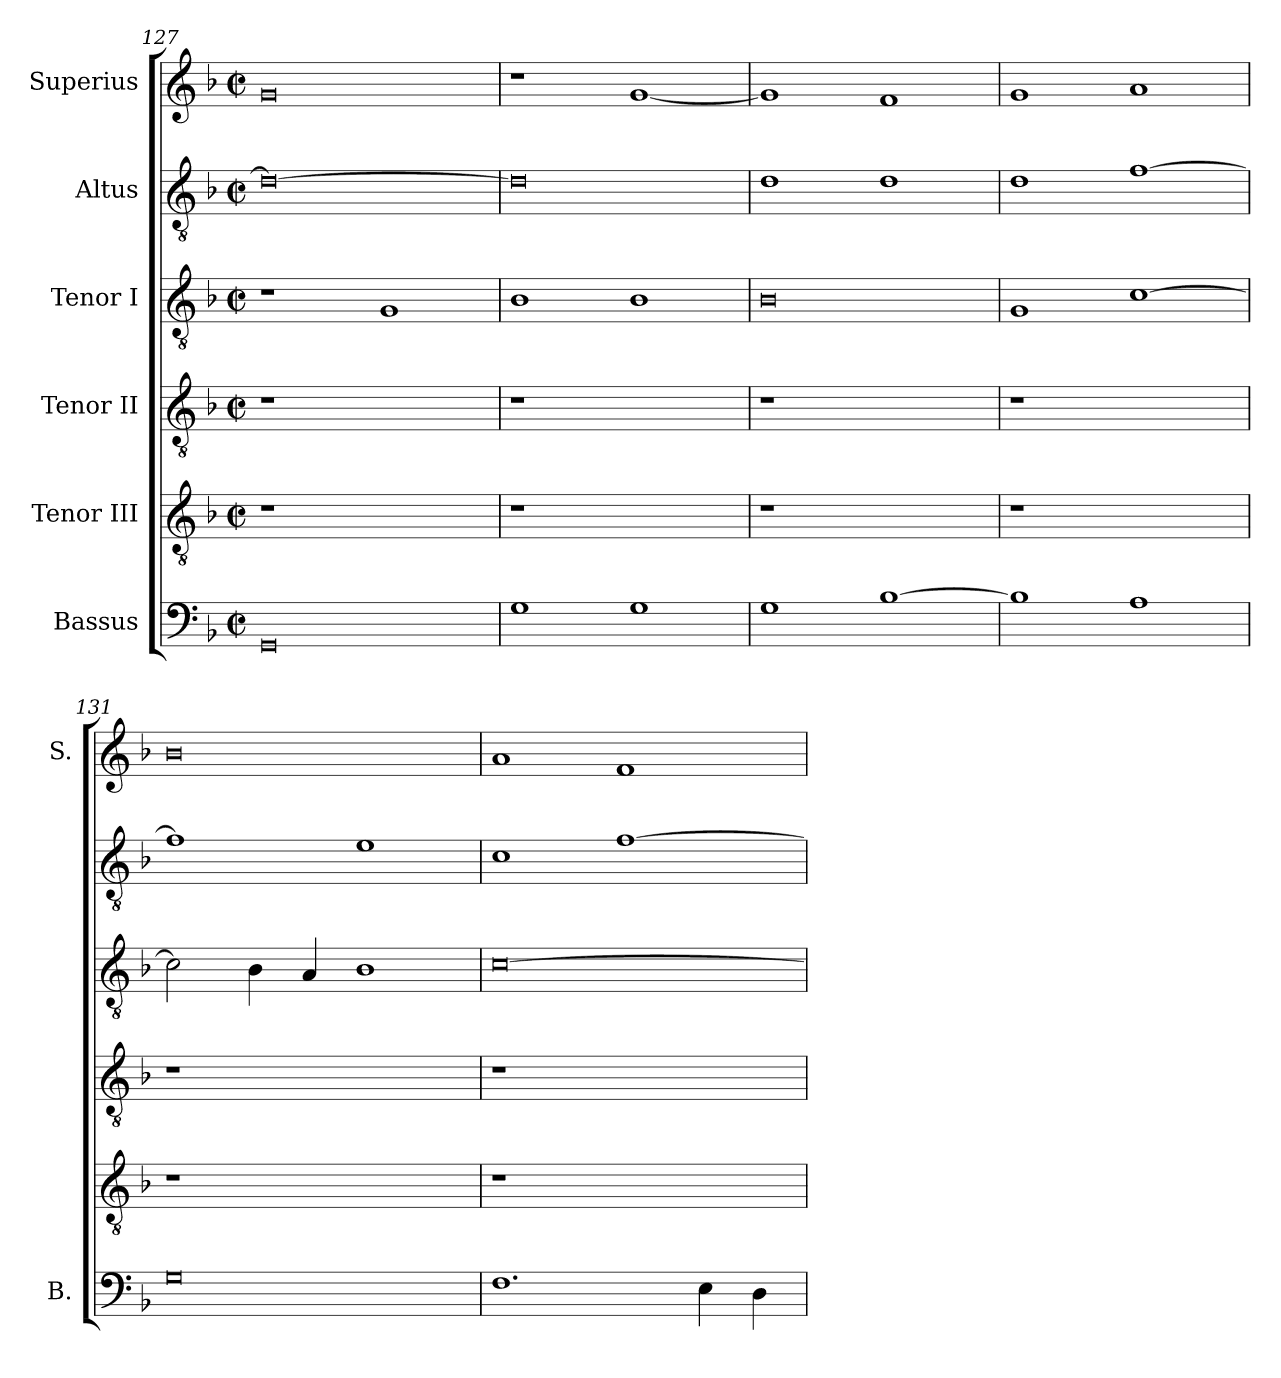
**kern	**kern	**kern	**kern	**kern	**kern
*part6	*part5	*part4	*part3	*part2	*part1
*staff6	*staff5	*staff4	*staff3	*staff2	*staff1
*I"Bassus	*I"Tenor III	*I"Tenor II	*I"Tenor I	*I"Altus	*I"Superius
*I'B.	*	*	*	*	*I'S.
!!LO:LB:g=z
*clefF4	*clefGv2	*clefGv2	*clefGv2	*clefGv2	*clefG2
*	*ITrd7c12	*ITrd7c12	*ITrd7c12	*ITrd7c12	*
*k[b-]	*k[b-]	*k[b-]	*k[b-]	*k[b-]	*k[b-]
*F:	*F:	*F:	*F:	*F:	*F:
*M2/2	*M2/2	*M2/2	*M2/2	*M2/2	*M2/2
*met(c|)	*met(c|)	*met(c|)	*met(c|)	*met(c|)	*met(c|)
=127	=127	=127	=127	=127	=127
!	!LO:N:vis=1	!LO:N:vis=1	!	!	!
0GGi	1r	1r	1r	0Di_>	0gi
.	1ryy	1ryy	1GGi	.	.
=128	=128	=128	=128	=128	=128
!	!LO:N:vis=1	!LO:N:vis=1	!	!	!
1Gi	1r	1r	1BB-i	0Di]	1r
1Gi	1ryy	1ryy	1BB-i	.	[<1gi
=129	=129	=129	=129	=129	=129
!	!LO:N:vis=1	!LO:N:vis=1	!	!	!
1Gi	1r	1r	0BB-i	1Di	1gi]
[>1B-i	1ryy	1ryy	.	1Di	1fi
=130	=130	=130	=130	=130	=130
!	!LO:N:vis=1	!LO:N:vis=1	!	!	!
1B-i]	1r	1r	1GGi	1Di	1gi
1Ai	1ryy	1ryy	[>1Ci	[>1Fi	1ai
=131	=131	=131	=131	=131	=131
!	!LO:N:vis=1	!LO:N:vis=1	!	!	!
0Gi	1r	1r	2Ci\]	1Fi]	0b-i
.	.	.	4BB-i\	.	.
.	.	.	4AAi/	.	.
.	1ryy	1ryy	1BB-i	1Ei	.
=132	=132	=132	=132	=132	=132
!	!LO:N:vis=1	!LO:N:vis=1	!	!	!
1.Fi	1r	1r	[>0Ci	1Ci	1ai
.	1ryy	1ryy	.	[>1Fi	1fi
4Ei\	.	.	.	.	.
4Di\	.	.	.	.	.
=	=	=	=	=	=
*-	*-	*-	*-	*-	*-
